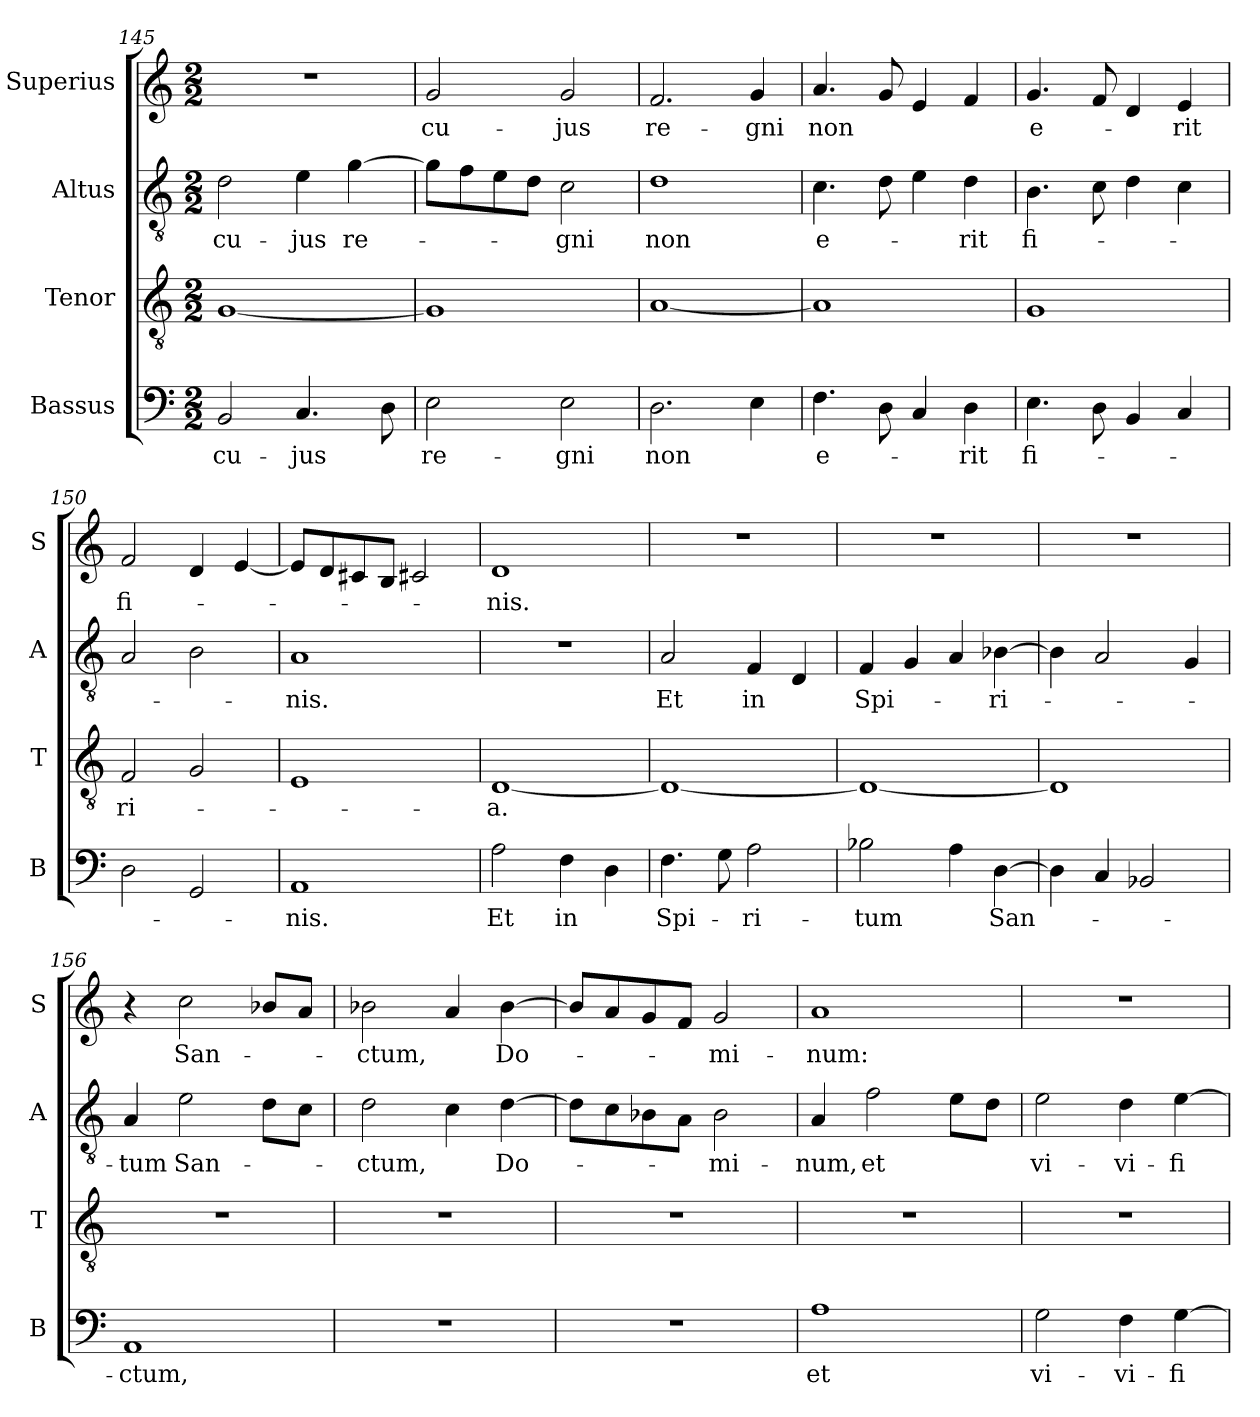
**kern	**text	**kern	**text	**kern	**text	**kern	**text
*part4	*part4	*part3	*part3	*part2	*part2	*part1	*part1
*staff4	*staff4	*staff3	*staff3	*staff2	*staff2	*staff1	*staff1
*I"Bassus	*	*I"Tenor	*	*I"Altus	*	*I"Superius	*
*I'B	*	*I'T	*	*I'A	*	*I'S	*
*clefF4	*	*clefGv2	*	*clefGv2	*	*clefG2	*
*k[]	*	*k[]	*	*k[]	*	*k[]	*
*M2/2	*	*M2/2	*	*M2/2	*	*M2/2	*
=145	=145	=145	=145	=145	=145	=145	=145
!	!	!	!	!	!LO:LY:i	!	!
2BB	cu-	[1G	.	2d	cu-	1r	.
!	!	!	!	!	!LO:LY:i	!	!
4.C	-jus	.	.	4e	-jus	.	.
!	!	!	!	!	!LO:LY:i	!	!
.	.	.	.	[4g	re-	.	.
8D	.	.	.	.	.	.	.
=146	=146	=146	=146	=146	=146	=146	=146
2E	re-	1G]	.	8gL]	.	2g	cu-
.	.	.	.	8f	.	.	.
.	.	.	.	8e	.	.	.
.	.	.	.	8dJ	.	.	.
!	!	!	!	!	!LO:LY:i	!	!
2E	-gni	.	.	2c	-gni	2g	-jus
=147	=147	=147	=147	=147	=147	=147	=147
!	!LO:LY:i	!	!	!	!LO:LY:i	!	!
2.D	non	[1A	.	1d	non	2.f	re-
4E	.	.	.	.	.	4g	-gni
=148	=148	=148	=148	=148	=148	=148	=148
!	!LO:LY:i	!	!	!	!LO:LY:i	!	!
4.F	e-	1A]	.	4.c	e-	4.a	non
8D	.	.	.	8d	.	8g	.
4C	.	.	.	4e	.	4e	.
!	!LO:LY:i	!	!	!	!LO:LY:i	!	!
4D	-rit	.	.	4d	-rit	4f	.
=149	=149	=149	=149	=149	=149	=149	=149
!	!LO:LY:i	!	!	!	!LO:LY:i	!	!
4.E	fi-	1G	.	4.B	fi-	4.g	e-
8D	.	.	.	8c	.	8f	.
4BB	.	.	.	4d	.	4d	.
4C	.	.	.	4c	.	4e	-rit
=150	=150	=150	=150	=150	=150	=150	=150
!	!	!	!LO:LY:i	!	!	!	!
2D	.	2F	-ri-	2A	.	2f	fi-
2GG	.	2G	.	2B	.	4d	.
.	.	.	.	.	.	[4e	.
=151	=151	=151	=151	=151	=151	=151	=151
!	!LO:LY:i	!	!	!	!LO:LY:i	!	!
1AA	-nis.	1E	.	1A	-nis.	8eL]	.
.	.	.	.	.	.	8d	.
.	.	.	.	.	.	8c#X	.
.	.	.	.	.	.	8BJ	.
.	.	.	.	.	.	2c#X	.
=152	=152	=152	=152	=152	=152	=152	=152
!	!	!	!LO:LY:i	!	!	!	!
2A	Et	[1D	-a.	1r	.	1d	-nis.
4F	in	.	.	.	.	.	.
4D	.	.	.	.	.	.	.
=153	=153	=153	=153	=153	=153	=153	=153
4.F	Spi-	1D_	.	2A	Et	1r	.
8G	.	.	.	.	.	.	.
2A	-ri-	.	.	4F	in	.	.
.	.	.	.	4D	.	.	.
=154	=154	=154	=154	=154	=154	=154	=154
2B-X	-tum	1D_	.	4F	Spi-	1r	.
.	.	.	.	4G	.	.	.
4A	.	.	.	4A	.	.	.
[4D	San-	.	.	[4B-X	-ri-	.	.
=155	=155	=155	=155	=155	=155	=155	=155
4D]	.	1D]	.	4B-]	.	1r	.
4C	.	.	.	2A	.	.	.
2BB-X	.	.	.	.	.	.	.
.	.	.	.	4G	.	.	.
=156	=156	=156	=156	=156	=156	=156	=156
1AA	-ctum,	1r	.	4A	-tum	4r	.
.	.	.	.	2e	San-	2cc	San-
.	.	.	.	8dL	.	8b-iL	.
.	.	.	.	8cJ	.	8aJ	.
=157	=157	=157	=157	=157	=157	=157	=157
1r	.	1r	.	2d	-ctum,	2b-i	-ctum,
.	.	.	.	4c	.	4a	.
.	.	.	.	[4d	Do-	[4b-i	Do-
=158	=158	=158	=158	=158	=158	=158	=158
1r	.	1r	.	8dL]	.	8b-L]	.
.	.	.	.	8c	.	8a	.
.	.	.	.	8B-i	.	8g	.
.	.	.	.	8AJ	.	8fJ	.
.	.	.	.	2B-i	-mi-	2g	-mi-
=159	=159	=159	=159	=159	=159	=159	=159
!	!LO:LY:i	!	!	!	!	!	!
1A	et	1r	.	4A	-num,	1a	-num:
.	.	.	.	2f	et	.	.
.	.	.	.	8eL	.	.	.
.	.	.	.	8dJ	.	.	.
=160	=160	=160	=160	=160	=160	=160	=160
!	!LO:LY:i	!	!	!	!	!	!
2G	vi-	1r	.	2e	vi-	1r	.
!	!LO:LY:i	!	!	!	!	!	!
4F	-vi-	.	.	4d	-vi-	.	.
!	!LO:LY:i	!	!	!	!	!	!
[4G	-fi-	.	.	[4e	-fi-	.	.
=	=	=	=	=	=	=	=
*-	*-	*-	*-	*-	*-	*-	*-
